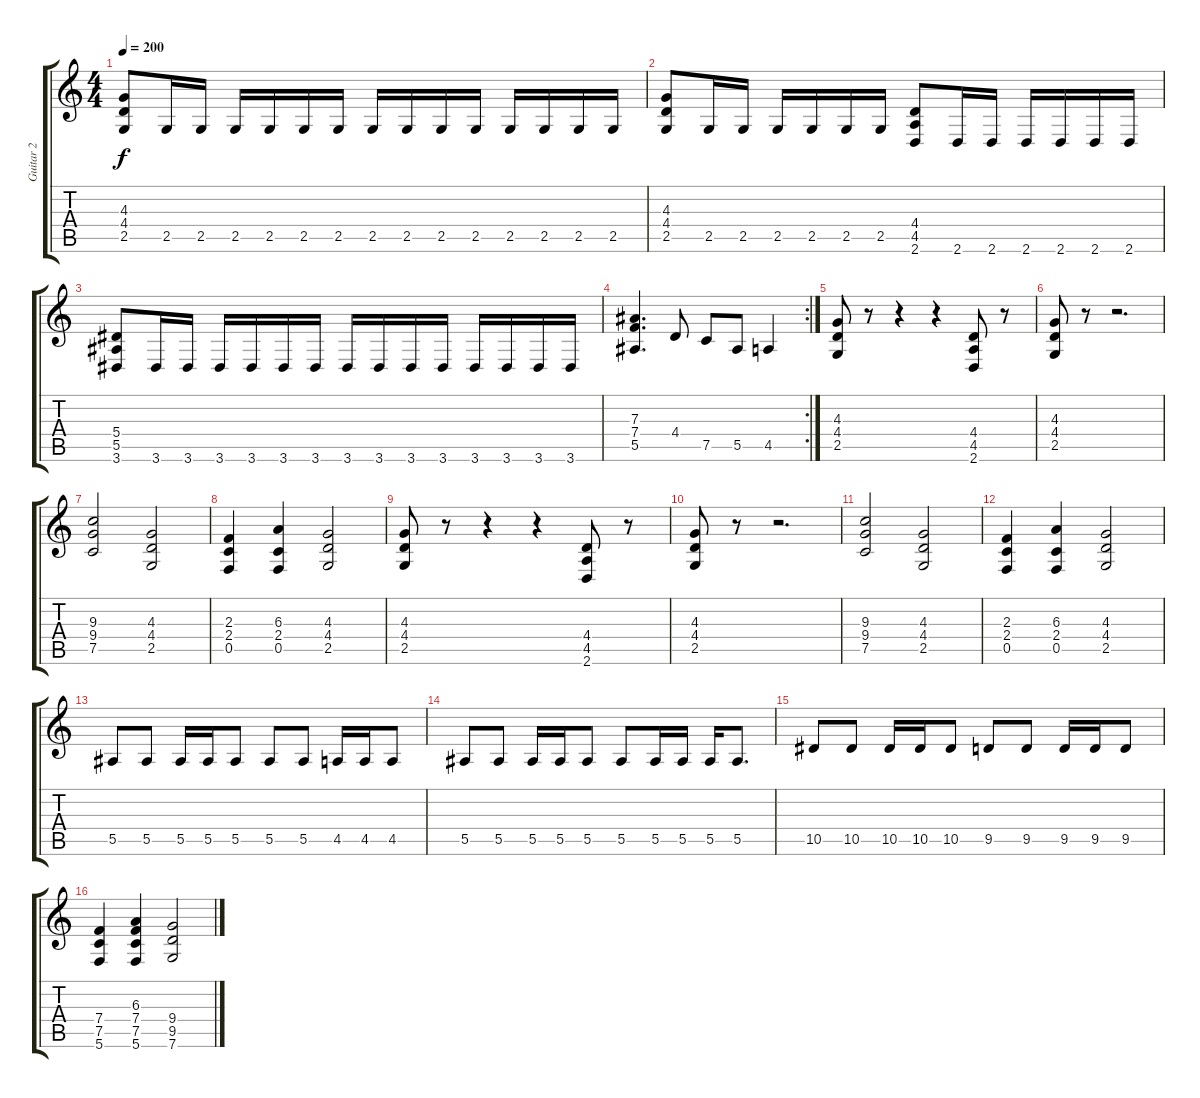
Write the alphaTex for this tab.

\track ("Guitar 2" "Guitar 2") {instrument distortionguitar}
\staff {score tabs}
\tuning (C4 G3 Eb3 Bb2 F2 C2) {hide}
\ts (4 4)
\tempo 200
\clef g2
\ks c
(4.3 4.4 2.5).8{dy f} 2.5.16 2.5.16 2.5.16 2.5.16 2.5.16 2.5.16 2.5.16 2.5.16 2.5.16 2.5.16 2.5.16 2.5.16 2.5.16 2.5.16 |
(4.3 4.4 2.5).8 2.5.16 2.5.16 2.5.16 2.5.16 2.5.16 2.5.16 (4.4 4.5 2.6).8 2.6.16 2.6.16 2.6.16 2.6.16 2.6.16 2.6.16 |
(5.4 5.5 3.6).8 3.6.16 3.6.16 3.6.16 3.6.16 3.6.16 3.6.16 3.6.16 3.6.16 3.6.16 3.6.16 3.6.16 3.6.16 3.6.16 3.6.16 |
\rc 2
(7.3 7.4 5.5).4{d} 4.4.8 7.5.8 5.5.8 4.5.4 |
(4.3 4.4 2.5).8 r.8 r.4 r.4 (4.4 4.5 2.6).8 r.8 |
(4.3 4.4 2.5).8 r.8 r.2{d} |
(9.3 9.4 7.5).2 (4.3 4.4 2.5).2 |
(2.3 2.4 0.5).4 (6.3 2.4 0.5).4 (4.3 4.4 2.5).2 |
(4.3 4.4 2.5).8 r.8 r.4 r.4 (4.4 4.5 2.6).8 r.8 |
(4.3 4.4 2.5).8 r.8 r.2{d} |
(9.3 9.4 7.5).2 (4.3 4.4 2.5).2 |
(2.3 2.4 0.5).4 (6.3 2.4 0.5).4 (4.3 4.4 2.5).2 |
5.5.8 5.5.8 5.5.16 5.5.16 5.5.8 5.5.8 5.5.8 4.5.16 4.5.16 4.5.8 |
5.5.8 5.5.8 5.5.16 5.5.16 5.5.8 5.5.8 5.5.16 5.5.16 5.5.16 5.5.8{d} |
10.5.8 10.5.8 10.5.16 10.5.16 10.5.8 9.5.8 9.5.8 9.5.16 9.5.16 9.5.8 |
(7.4 7.5 5.6).4 (6.3 7.4 7.5 5.6).4 (9.4 9.5 7.6).2
